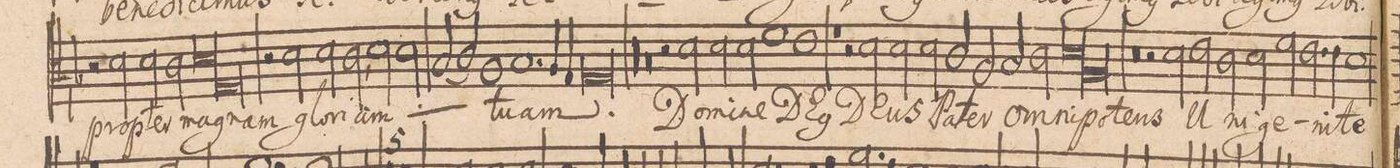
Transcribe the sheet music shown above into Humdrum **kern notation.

**kern	**text
*I"TENOR	*
*clefC3	*
*k[b-]	*
*met(C|)	*
*M2/1	*
2r	.
2d\	pro-
=30-	=30-
2d\	-pter
2c\	ma-
*lig	*
1d	-gnam
=31-	=31-
1G	.
*Xlig	*
2r	.
2d\	glo-
=32-	=32-
2d\	-ri-
2c,<\	-am
*	*ij
2d\	glo-
2d\	-ri-
=33-	=33-
(2B-/	-am
2c/)	.
*	*Xij
1A	tu-
=34-	=34-
1.B-	.
4A/	.
4G/	.
=35-	=35-
0G	-am.
=36-	=36-
00r	.
=37-	=37-
=38-	=38-
0rc	.
=39-	=39-
2r	.
2d\	Do-
2d\	-mi-
2d\	-ne
=40-	=40-
1f	DE-
1e	-(us)
=41-	=41-
1rg	.
2r	.
2d\	DE-
=42-	=42-
2d\	-us
2d\	Pa-
2c/	-ter
2A/	o-
=43-	=43-
2B-/	-mni-
2c\	-po-
*lig	*
1d	-tens
=44-	=44-
1A	.
*Xlig	*
0r	.
=45-	=45-
2r	.
2d\	U-
=46-	=46-
2e\	-ni-
2c\	-ge-
2d\	.
2f\	.
=47-	=47-
2.e\	.
4e\	-ni-
1d	-te
=48-	=48-
*-	*-
